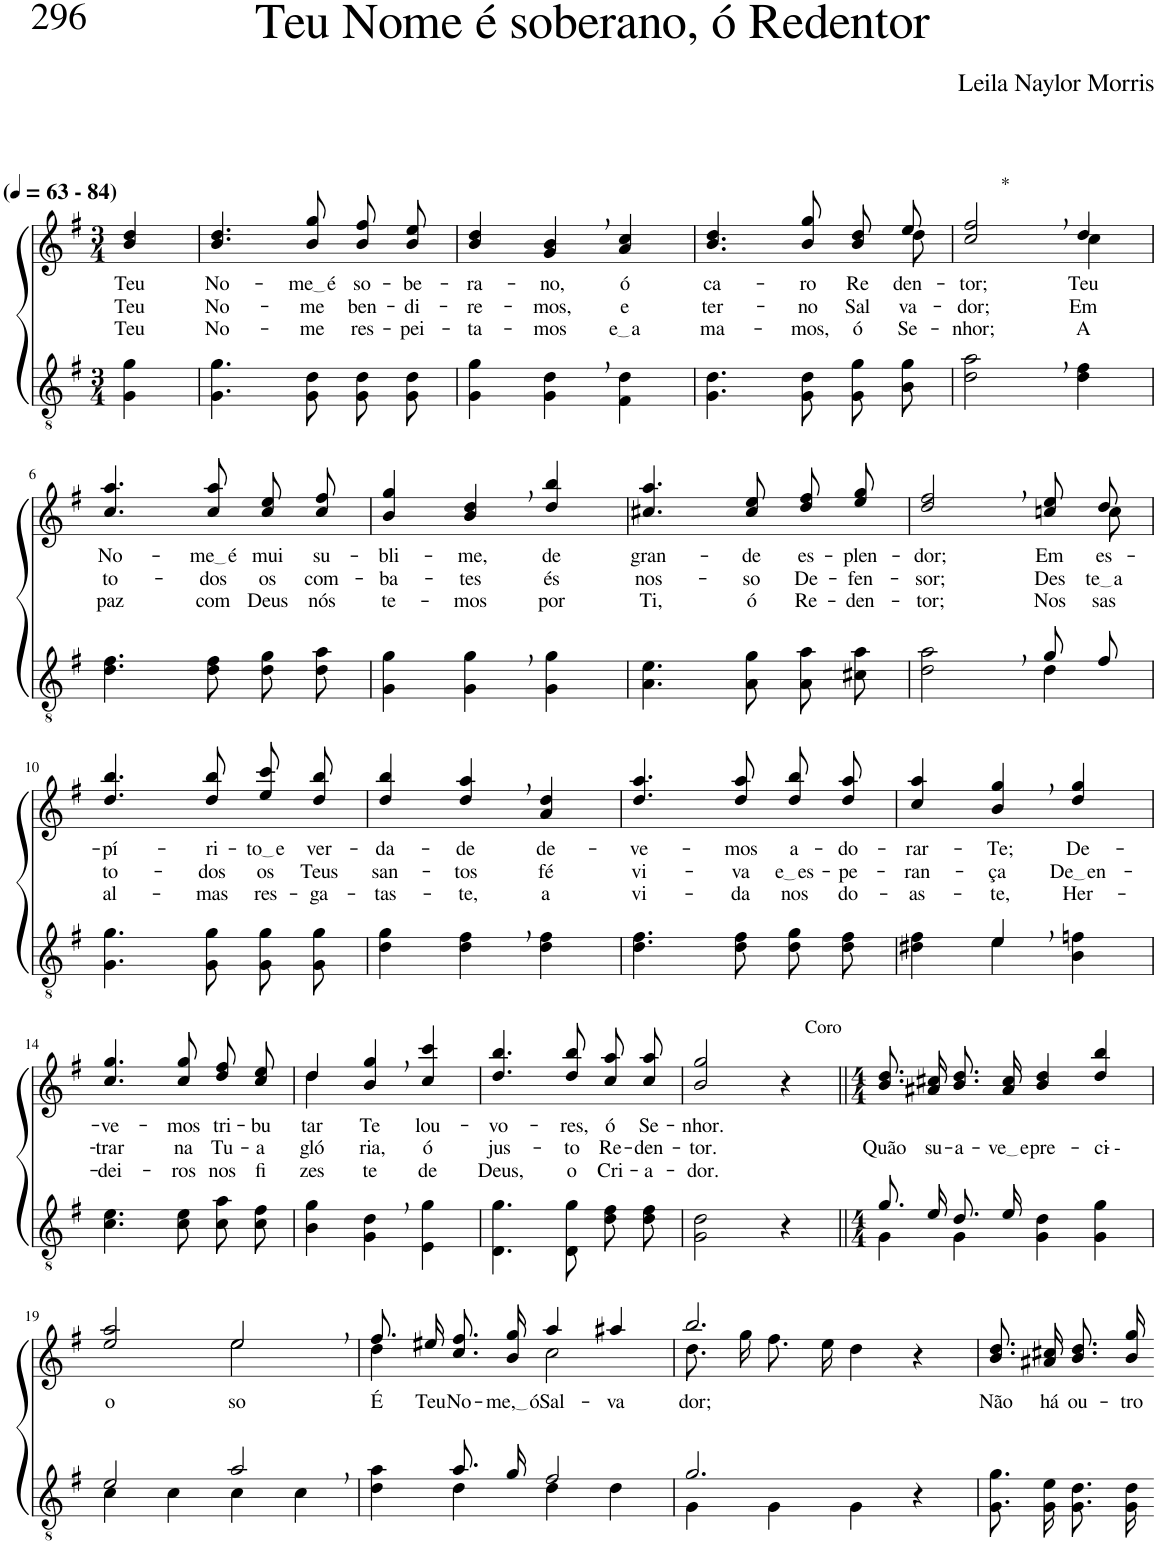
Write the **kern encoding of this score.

**kern	**kern	**text	**text	**text
*part2	*part1	*part1	*part1	*part1
*staff2	*staff1	*staff1	*staff1	*staff1
*I"Parte III e IV	*I"Parte I e II	*	*	*
*clefGv2	*clefG2	*	*	*
*Trd5c9	*Trd5c9	*	*	*
*k[f#]	*k[f#]	*	*	*
*M3/4	*M3/4	*	*	*
*MM63	*MM63	*	*	*
=1	=1	=1	=1	=1
!	!LO:TX:a:B:t=(	!	!	!
!	!LO:TX:a:B:t=- 84)	!	!	!
!	!	!LO:LY:b	!LO:LY:b	!LO:LY:b
4G\ 4g\	4b/ 4dd/	Teu	Teu	Teu
=2	=2	=2	=2	=2
!	!	!LO:LY:b	!LO:LY:b	!LO:LY:b
4.G\ 4.g\	4.b/ 4.dd/	No-	No-	No-
!	!	!LO:LY:b	!LO:LY:b	!LO:LY:b
8G\ 8d\	8b/ 8gg/	me é	-me	-me
!	!	!LO:LY:b	!LO:LY:b	!LO:LY:b
8G\ 8d\L	8b\ 8ff#\L	so-	ben-	res-
!	!	!LO:LY:b	!LO:LY:b	!LO:LY:b
8G\ 8d\J	8b\ 8ee\J	-be-	-di-	-pei-
=3	=3	=3	=3	=3
!	!	!LO:LY:b	!LO:LY:b	!LO:LY:b
4G\ 4g\	4b/ 4dd/	-ra-	-re-	-ta-
!	!	!LO:LY:b	!LO:LY:b	!LO:LY:b
4G\, 4d\,	4g/, 4b/,	-no,	-mos,	-mos
!	!	!LO:LY:b	!LO:LY:b	!LO:LY:b
4F#\ 4d\	4a/ 4cc/	ó	e-	e a
=4	=4	=4	=4	=4
*	*^	*	*	*
!	!	!	!LO:LY:b	!LO:LY:b	!LO:LY:b
4.G\ 4.d\	2ryy	4.b/ 4.dd/	ca-	-ter-	-ma-
!	!	!	!LO:LY:b	!LO:LY:b	!LO:LY:b
8G\ 8d\	.	8b/ 8gg/	-ro	-no	-mos,
!	!	!	!LO:LY:b	!LO:LY:b	!LO:LY:b
8G\ 8g\L	8ryy	8b\ 8dd\L	Re-	Sal-	ó
!	!	!	!LO:LY:b	!LO:LY:b	!LO:LY:b
8B\ 8g\J	8dd\	8ee\J	-den-	-va-	Se-
=5	=5	=5	=5	=5	=5
!	!LO:TX:a:t=*	!	!	!	!
!	!	!	!LO:LY:b	!LO:LY:b	!LO:LY:b
2d\, 2a\,	2cc/, 2ff#/,	2ryy	-tor;	-dor;	-nhor;
!	!	!	!LO:LY:b	!LO:LY:b	!LO:LY:b
4d\ 4f#\	4dd/	4cc\	Teu	Em	A
!!LO:LB:g=z
=6	=6	=6	=6	=6	=6
!	!	!	!LO:LY:b	!LO:LY:b	!LO:LY:b
*	*v	*v	*	*	*
4.d\ 4.f#\	4.cc/ 4.aa/	No-	to-	paz
!	!	!LO:LY:b	!LO:LY:b	!LO:LY:b
8d\ 8f#\	8cc/ 8aa/	me é	-dos	com
!	!	!LO:LY:b	!LO:LY:b	!LO:LY:b
8d\ 8g\L	8cc\ 8ee\L	mui	os	Deus
!	!	!LO:LY:b	!LO:LY:b	!LO:LY:b
8d\ 8a\J	8cc\ 8ff#\J	su-	com-	nós
=7	=7	=7	=7	=7
!	!	!LO:LY:b	!LO:LY:b	!LO:LY:b
4G\ 4g\	4b/ 4gg/	-bli-	-ba-	te-
!	!	!LO:LY:b	!LO:LY:b	!LO:LY:b
4G\, 4g\,	4b/, 4dd/,	-me,	-tes	-mos
!	!	!LO:LY:b	!LO:LY:b	!LO:LY:b
4G\ 4g\	4dd/ 4bb/	de	és	por
=8	=8	=8	=8	=8
!	!	!LO:LY:b	!LO:LY:b	!LO:LY:b
4.A\ 4.e\	4.cc#X/ 4.aa/	gran-	nos-	Ti,
!	!	!LO:LY:b	!LO:LY:b	!LO:LY:b
8A\ 8g\	8cc#/ 8ee/	-de	-so	ó
!	!	!LO:LY:b	!LO:LY:b	!LO:LY:b
8A\ 8a\L	8dd\ 8ff#\L	es-	De-	Re-
!	!	!LO:LY:b	!LO:LY:b	!LO:LY:b
8c#X\ 8a\J	8ee\ 8gg\J	-plen-	-fen-	-den-
=9	=9	=9	=9	=9
*^	*	*	*	*
!	!	!	!LO:LY:b	!LO:LY:b	!LO:LY:b
*	*	*^	*	*	*
2ryy	2d\ 2a\	2dd/, 2ff#/,	8ryy	-dor;	-sor;	-tor;
!	!	!	!	!LO:LY:b	!LO:LY:b	!LO:LY:b
*	*	*v	*v	*	*	*
8g/L	4d\	8ccn\ 8ee\L	Em	Des-	Nos-
*	*	*^	*	*	*
!	!	!	!	!LO:LY:b	!LO:LY:b	!LO:LY:b
8f#/J	.	8dd\J	8cc\	es-	te a	-sas
*v	*v	*	*	*	*	*
!!LO:LB:g=z
=10	=10	=10	=10	=10	=10
!	!	!	!LO:LY:b	!LO:LY:b	!LO:LY:b
*	*v	*v	*	*	*
4.G\ 4.g\	4.dd/ 4.bb/	-pí-	to-	al-
!	!	!LO:LY:b	!LO:LY:b	!LO:LY:b
8G\ 8g\	8dd/ 8bb/	-ri-	-dos	-mas
!	!	!LO:LY:b	!LO:LY:b	!LO:LY:b
8G\ 8g\L	8ee\ 8ccc\L	to e	os	res-
!	!	!LO:LY:b	!LO:LY:b	!LO:LY:b
8G\ 8g\J	8dd\ 8bb\J	ver-	Teus	-ga-
=11	=11	=11	=11	=11
!	!	!LO:LY:b	!LO:LY:b	!LO:LY:b
4d\ 4g\	4dd/ 4bb/	-da-	san-	-tas-
!	!	!LO:LY:b	!LO:LY:b	!LO:LY:b
4d\, 4f#\,	4dd/, 4aa/,	-de	-tos	-te,
!	!	!LO:LY:b	!LO:LY:b	!LO:LY:b
4d\ 4f#\	4a/ 4dd/	de-	fé	a
=12	=12	=12	=12	=12
!	!	!LO:LY:b	!LO:LY:b	!LO:LY:b
4.d\ 4.f#\	4.dd/ 4.aa/	-ve-	vi-	vi-
!	!	!LO:LY:b	!LO:LY:b	!LO:LY:b
8d\ 8f#\	8dd/ 8aa/	-mos	-va	-da
!	!	!LO:LY:b	!LO:LY:b	!LO:LY:b
8d\ 8g\L	8dd\ 8bb\L	a-	e es	nos
!	!	!LO:LY:b	!LO:LY:b	!LO:LY:b
8d\ 8f#\J	8dd\ 8aa\J	-do-	-pe-	do-
=13	=13	=13	=13	=13
*^	*	*	*	*
!	!	!	!LO:LY:b	!LO:LY:b	!LO:LY:b
4ryy	4d#X\ 4f#\	4cc/ 4aa/	-rar-	-ran-	-as-
!	!	!	!LO:LY:b	!LO:LY:b	!LO:LY:b
4e,/	4e\	4b/, 4gg/,	-Te;	-ça	-te,
!	!	!	!LO:LY:b	!LO:LY:b	!LO:LY:b
4ryy	4B\ 4fn\	4dd/ 4gg/	De-	De en	Her-
!!LO:LB:g=z
=14	=14	=14	=14	=14	=14
!	!	!	!LO:LY:b	!LO:LY:b	!LO:LY:b
*v	*v	*	*	*	*
4.c\ 4.e\	4.cc/ 4.gg/	-ve-	-trar	-dei-
!	!	!LO:LY:b	!LO:LY:b	!LO:LY:b
8c\ 8e\	8cc/ 8gg/	-mos	na	-ros
!	!	!LO:LY:b	!LO:LY:b	!LO:LY:b
8c\ 8a\L	8dd\ 8ff#\L	tri-	Tu-	nos
!	!	!LO:LY:b	!LO:LY:b	!LO:LY:b
8c\ 8f#\J	8cc\ 8ee\J	-bu-	-a	fi-
=15	=15	=15	=15	=15
*	*^	*	*	*
!	!	!	!LO:LY:b	!LO:LY:b	!LO:LY:b
4B\ 4g\	4dd/	4dd\	-tar-	gló-	-zes-
!	!	!	!LO:LY:b	!LO:LY:b	!LO:LY:b
4G\, 4d\,	4b/, 4gg/,	2ryy	-Te	-ria,	-te
!	!	!	!LO:LY:b	!LO:LY:b	!LO:LY:b
4E\ 4g\	4cc/ 4ccc/	.	lou-	ó	de
*	*v	*v	*	*	*
=16	=16	=16	=16	=16
!	!	!LO:LY:b	!LO:LY:b	!LO:LY:b
4.D\ 4.g\	4.dd/ 4.bb/	-vo-	jus-	Deus,
!	!	!LO:LY:b	!LO:LY:b	!LO:LY:b
8D\ 8g\	8dd/ 8bb/	-res,	-to	o
!	!	!LO:LY:b	!LO:LY:b	!LO:LY:b
8d\ 8f#\L	8cc\ 8aa\L	ó	Re-	Cri-
!	!	!LO:LY:b	!LO:LY:b	!LO:LY:b
8d\ 8f#\J	8cc\ 8aa\J	Se-	-den-	-a-
=17	=17	=17	=17	=17
!	!	!LO:LY:b	!LO:LY:b	!LO:LY:b
2G\ 2d\	2b/ 2gg/	-nhor.	-tor.	-dor.
!	!LO:TX:a:t=Coro	!	!	!
4r	4r	.	.	.
=18||	=18||	=18||	=18||	=18||
*M4/4	*M4/4	*	*	*
*^	*	*	*	*
!	!	!	!	!LO:LY:b	!
8.g/L	4G\	8.b\ 8.dd\L	.	Quão	.
!	!	!	!	!LO:LY:b	!
16e/Jk	.	16a#X\ 16cc#X\Jk	.	su-	.
!	!	!	!	!LO:LY:b	!
8.d/L	4G\	8.b\ 8.dd\L	.	-a-	.
!	!	!	!	!LO:LY:b	!
16e/Jk	.	16a#\ 16cc#\Jk	.	ve e	.
!	!	!	!	!LO:LY:b	!
2ryy	4G\ 4d\	4b/ 4dd/	.	pre-	.
!	!	!	!	!LO:LY:b	!
.	4G\ 4g\	4dd/ 4bb/	.	-ci --	.
!!LO:LB:g=z
=19	=19	=19	=19	=19	=19
!	!	!	!LO:LY:b	!	!
*	*	*^	*	*	*
2e/	4c\	2ee/ 2aa/	2ryy	o-	.	.
.	4c\	.	.	.	.	.
!	!	!	!	!LO:LY:b	!	!
2a,/	4c\	2ee,/	2ee\	-so	.	.
.	4c\	.	.	.	.	.
=20	=20	=20	=20	=20	=20	=20
!	!	!	!	!LO:LY:b	!	!
4ryy	4d\ 4a\	8.ff#/L	4dd\	É	.	.
!	!	!	!	!LO:LY:b	!	!
.	.	16ee#X/Jk	.	Teu	.	.
!	!	!	!	!LO:LY:b	!	!
8.a/L	4d\	8.cc\ 8.ff#\L	4ryy	No-	.	.
!	!	!	!	!LO:LY:b	!	!
16g/Jk	.	16b\ 16gg\Jk	.	me, ó	.	.
!	!	!	!	!LO:LY:b	!	!
2f#/	4d\	4aa/	2cc\	Sal-	.	.
!	!	!	!	!LO:LY:b	!	!
.	4d\	4aa#X/	.	-va-	.	.
=21	=21	=21	=21	=21	=21	=21
!	!	!	!	!LO:LY:b	!	!
2.g/	4G\	2.bb/	8.dd\L	-dor;	.	.
.	.	.	16gg\Jk	.	.	.
.	4G\	.	8.ff#\L	.	.	.
.	.	.	16ee\Jk	.	.	.
.	4G\	.	4dd\	.	.	.
4r	4ryy	4r	4ryy	.	.	.
=22	=22	=22	=22	=22	=22	=22
!	!	!	!	!LO:LY:b	!	!
*v	*v	*	*	*	*	*
*	*v	*v	*	*	*
8.G\ 8.g\L	8.b\ 8.dd\L	Não	.	.
!	!	!LO:LY:b	!	!
16G\ 16e\Jk	16a#X\ 16cc#X\Jk	há	.	.
!	!	!LO:LY:b	!	!
8.G\ 8.d\L	8.b\ 8.dd\L	ou-	.	.
!	!	!LO:LY:b	!	!
16G\ 16d\Jk	16b\ 16gg\Jk	-tro	.	.
=-	=-	=-	=-	=-
*-	*-	*-	*-	*-
